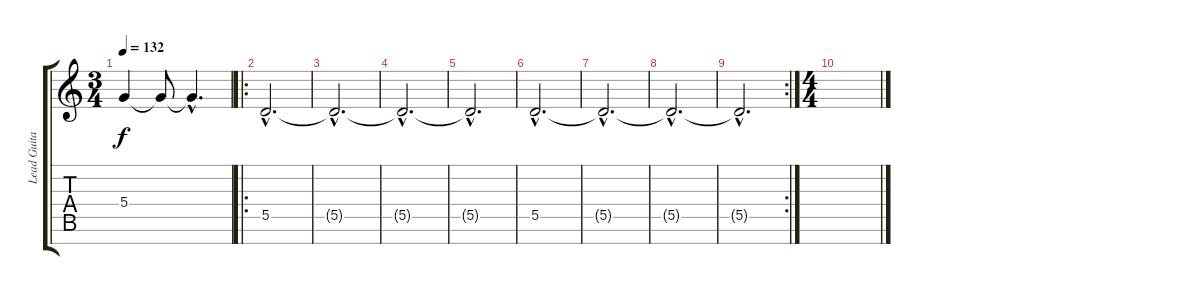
\track ("Lead Guitar II" "Lead Guita") {instrument distortionguitar}
\staff {score tabs}
\tuning (E4 B3 G3 D3 A2 E2 B1) {hide}
\ts (3 4)
\tempo 132
\clef g2
\ks c
5.4.4{dy f} 5.4{t}.8 5.4{hac t}.4{d} |
\ro
5.5{hac}.2{d} |
5.5{hac t}.2{d} |
5.5{hac t}.2{d} |
5.5{hac t}.2{d} |
5.5{hac}.2{d} |
5.5{hac t}.2{d} |
5.5{hac t}.2{d} |
\rc 2
5.5{hac t}.2{d} |
\ts (4 4)
